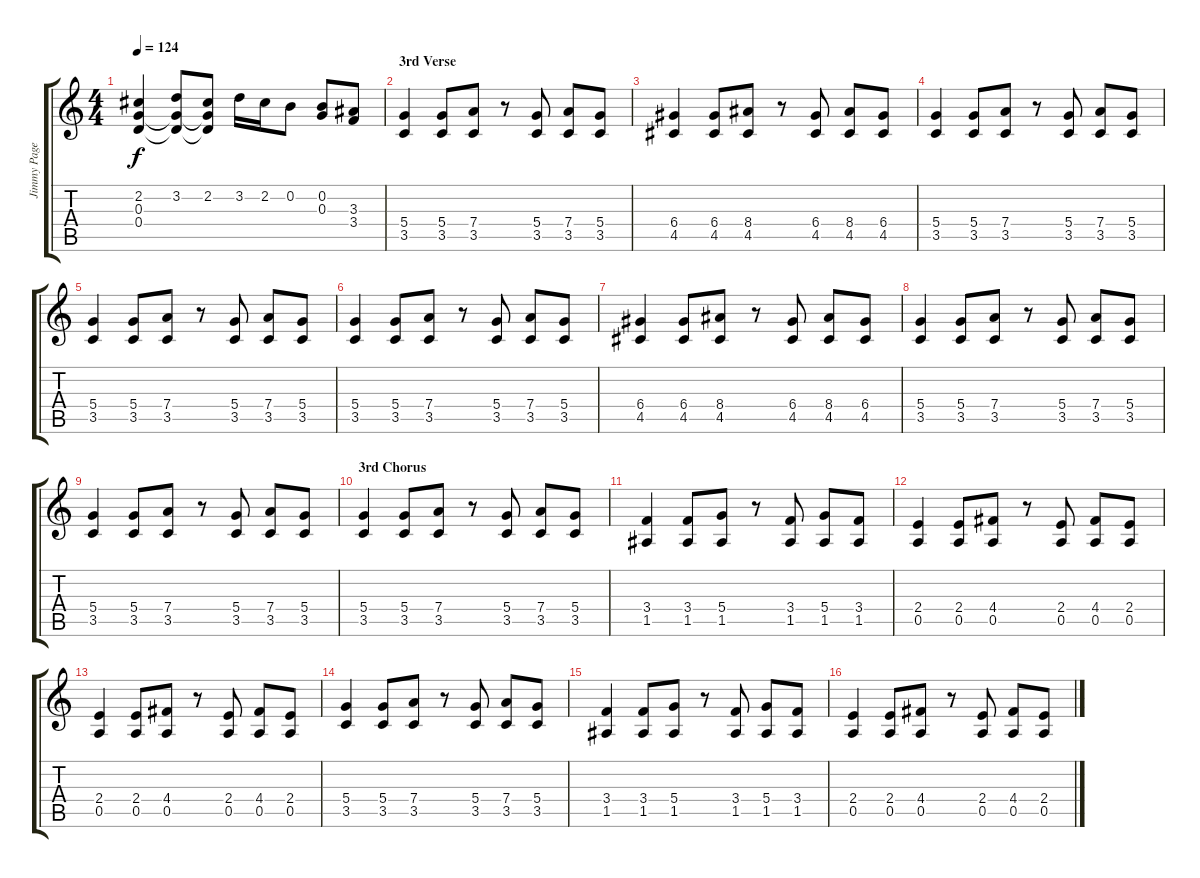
\track ("Jimmy Page" "Jimmy Page") {instrument distortionguitar}
\staff {score tabs}
\tuning (E4 B3 G3 D3 A2 E2) {hide}
\ts (4 4)
\tempo 124
\clef g2
\ks c
(2.2 0.3 0.4).4{dy f} (3.2 0.3{t} 0.4{t}).8 (2.2 0.3{t} 0.4{t}).8 3.2.16 2.2.16 0.2.8 (0.2 0.3).8 (3.3 3.4).8 |
\section ("" "3rd Verse")
(5.4 3.5).4 (5.4 3.5).8 (7.4 3.5).8 r.8 (5.4 3.5).8 (7.4 3.5).8 (5.4 3.5).8 |
(6.4 4.5).4 (6.4 4.5).8 (8.4 4.5).8 r.8 (6.4 4.5).8 (8.4 4.5).8 (6.4 4.5).8 |
(5.4 3.5).4 (5.4 3.5).8 (7.4 3.5).8 r.8 (5.4 3.5).8 (7.4 3.5).8 (5.4 3.5).8 |
(5.4 3.5).4 (5.4 3.5).8 (7.4 3.5).8 r.8 (5.4 3.5).8 (7.4 3.5).8 (5.4 3.5).8 |
(5.4 3.5).4 (5.4 3.5).8 (7.4 3.5).8 r.8 (5.4 3.5).8 (7.4 3.5).8 (5.4 3.5).8 |
(6.4 4.5).4 (6.4 4.5).8 (8.4 4.5).8 r.8 (6.4 4.5).8 (8.4 4.5).8 (6.4 4.5).8 |
(5.4 3.5).4 (5.4 3.5).8 (7.4 3.5).8 r.8 (5.4 3.5).8 (7.4 3.5).8 (5.4 3.5).8 |
(5.4 3.5).4 (5.4 3.5).8 (7.4 3.5).8 r.8 (5.4 3.5).8 (7.4 3.5).8 (5.4 3.5).8 |
\section ("" "3rd Chorus")
(5.4 3.5).4 (5.4 3.5).8 (7.4 3.5).8 r.8 (5.4 3.5).8 (7.4 3.5).8 (5.4 3.5).8 |
(3.4 1.5).4 (3.4 1.5).8 (5.4 1.5).8 r.8 (3.4 1.5).8 (5.4 1.5).8 (3.4 1.5).8 |
(2.4 0.5).4 (2.4 0.5).8 (4.4 0.5).8 r.8 (2.4 0.5).8 (4.4 0.5).8 (2.4 0.5).8 |
(2.4 0.5).4 (2.4 0.5).8 (4.4 0.5).8 r.8 (2.4 0.5).8 (4.4 0.5).8 (2.4 0.5).8 |
(5.4 3.5).4 (5.4 3.5).8 (7.4 3.5).8 r.8 (5.4 3.5).8 (7.4 3.5).8 (5.4 3.5).8 |
(3.4 1.5).4 (3.4 1.5).8 (5.4 1.5).8 r.8 (3.4 1.5).8 (5.4 1.5).8 (3.4 1.5).8 |
(2.4 0.5).4 (2.4 0.5).8 (4.4 0.5).8 r.8 (2.4 0.5).8 (4.4 0.5).8 (2.4 0.5).8
